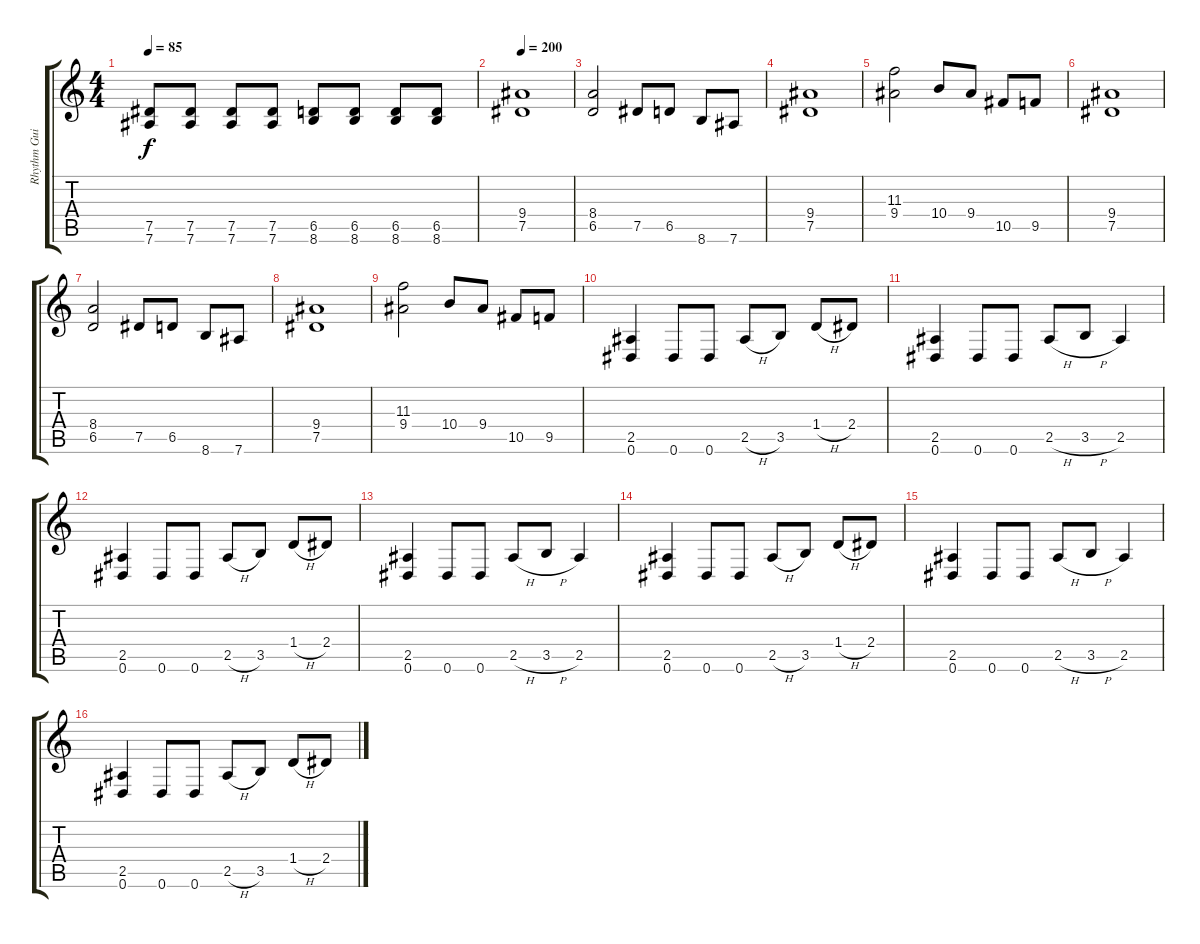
\track ("Rhythm Guitar" "Rhythm Gui") {instrument distortionguitar}
\staff {score tabs}
\tuning (Eb4 Bb3 Gb3 Db3 Ab2 Eb2) {hide}
\ts (4 4)
\tempo 85
\clef g2
\ks c
(7.5 7.6).8{dy f instrument distortionguitar} (7.5 7.6).8 (7.5 7.6).8 (7.5 7.6).8 (6.5 8.6).8 (6.5 8.6).8 (6.5 8.6).8 (6.5 8.6).8 |
\tempo 200
(9.4 7.5).1 |
(8.4 6.5).2 7.5.8 6.5.8 8.6.8 7.6.8 |
(9.4 7.5).1 |
(11.3 9.4).2 10.4.8 9.4.8 10.5.8 9.5.8 |
(9.4 7.5).1 |
(8.4 6.5).2 7.5.8 6.5.8 8.6.8 7.6.8 |
(9.4 7.5).1 |
(11.3 9.4).2 10.4.8 9.4.8 10.5.8 9.5.8 |
(2.5 0.6).4 0.6.8 0.6.8 2.5{h}.8 3.5.8 1.4{h}.8 2.4.8 |
(2.5 0.6).4 0.6.8 0.6.8 2.5{h}.8 3.5{h}.8 2.5.4 |
(2.5 0.6).4 0.6.8 0.6.8 2.5{h}.8 3.5.8 1.4{h}.8 2.4.8 |
(2.5 0.6).4 0.6.8 0.6.8 2.5{h}.8 3.5{h}.8 2.5.4 |
(2.5 0.6).4 0.6.8 0.6.8 2.5{h}.8 3.5.8 1.4{h}.8 2.4.8 |
(2.5 0.6).4 0.6.8 0.6.8 2.5{h}.8 3.5{h}.8 2.5.4 |
(2.5 0.6).4 0.6.8 0.6.8 2.5{h}.8 3.5.8 1.4{h}.8 2.4.8
